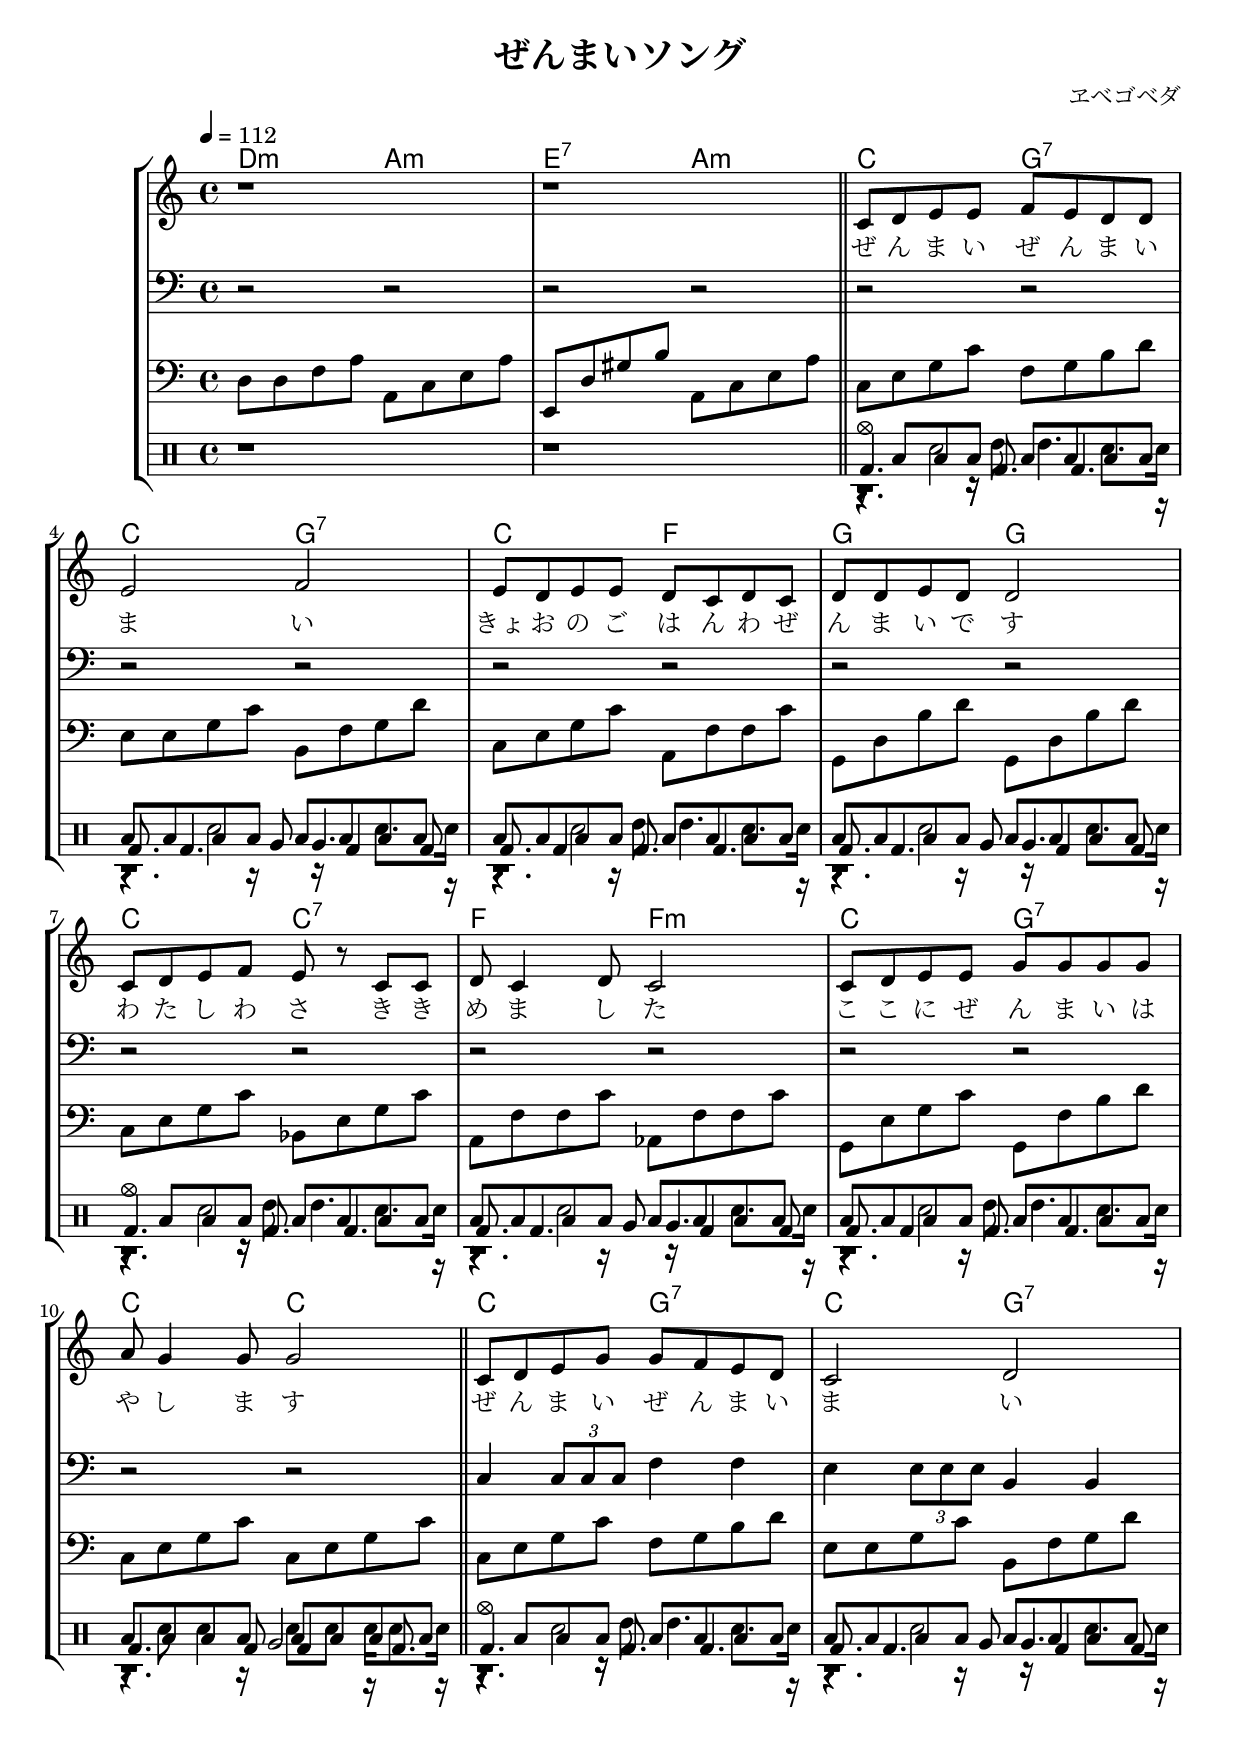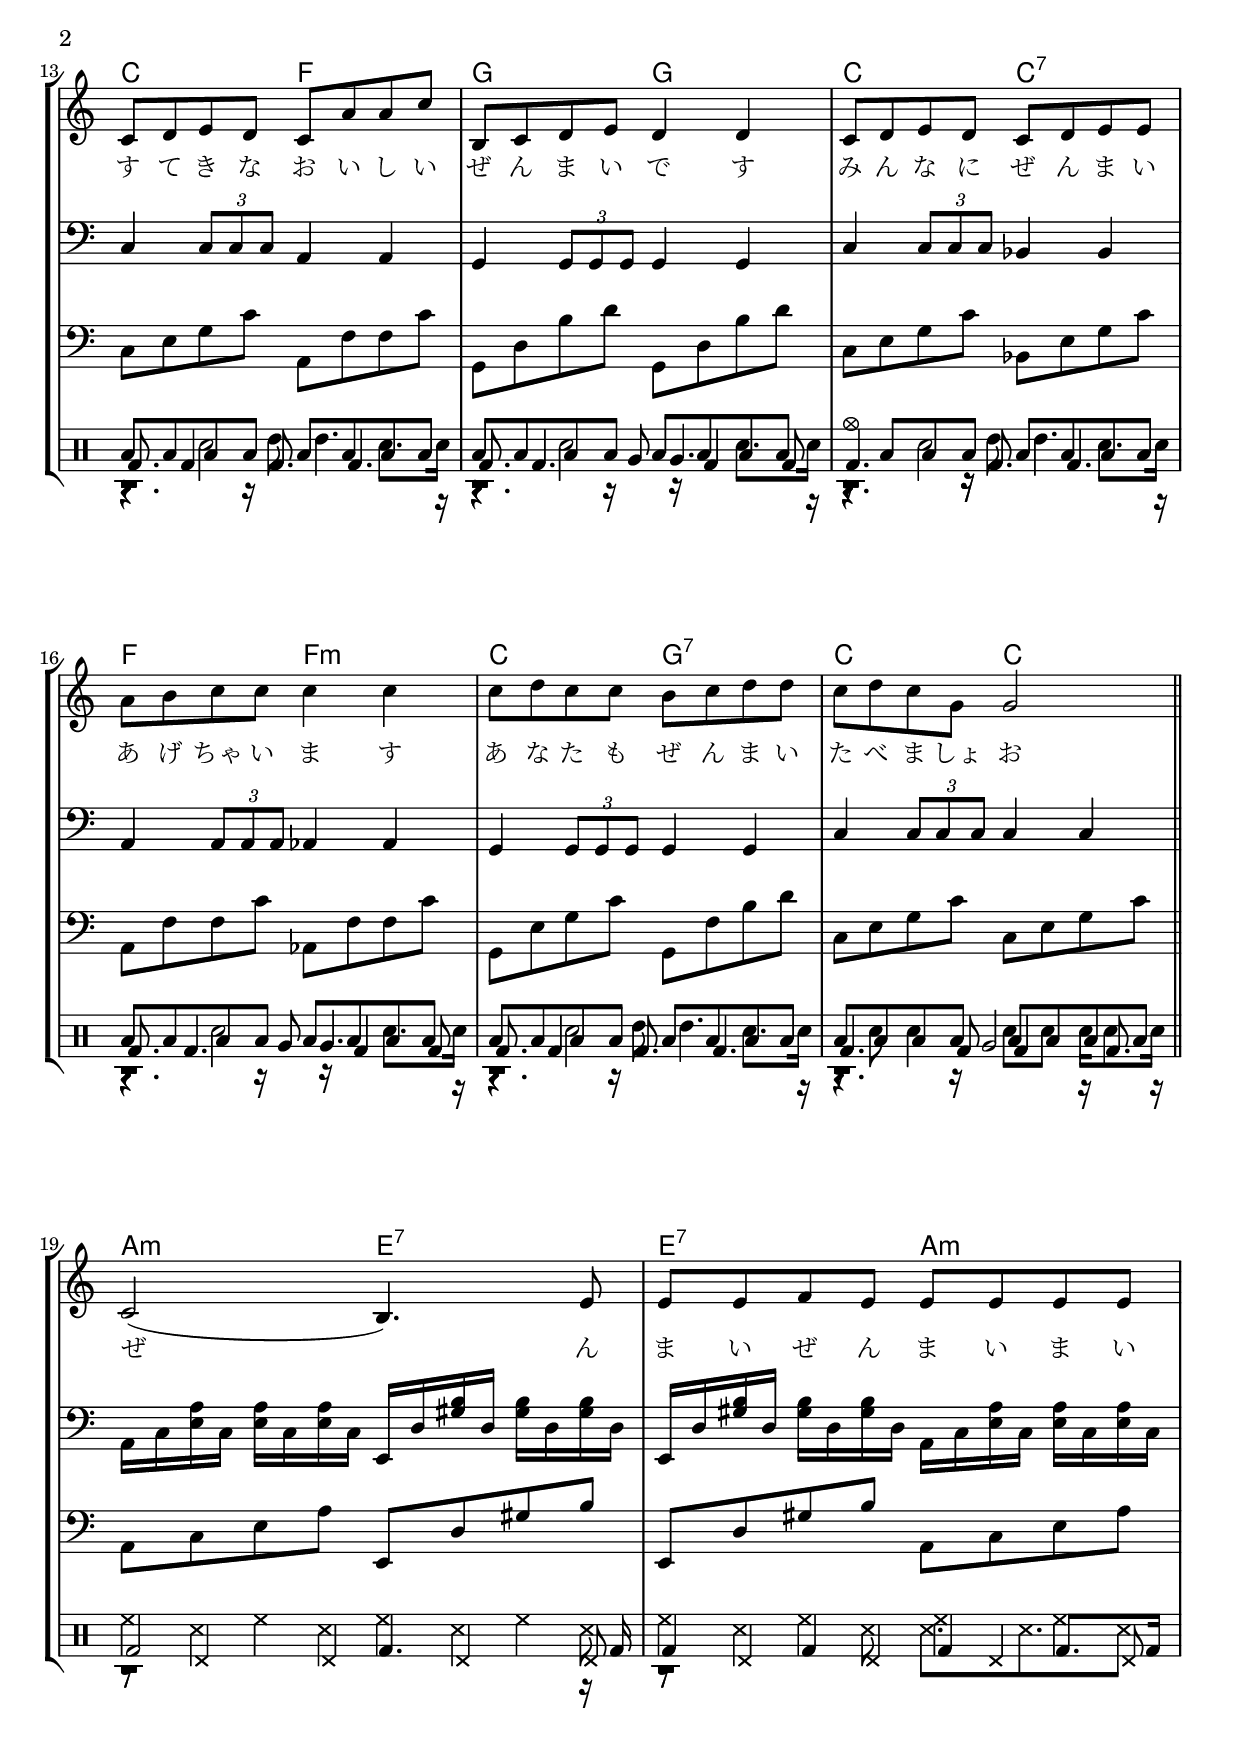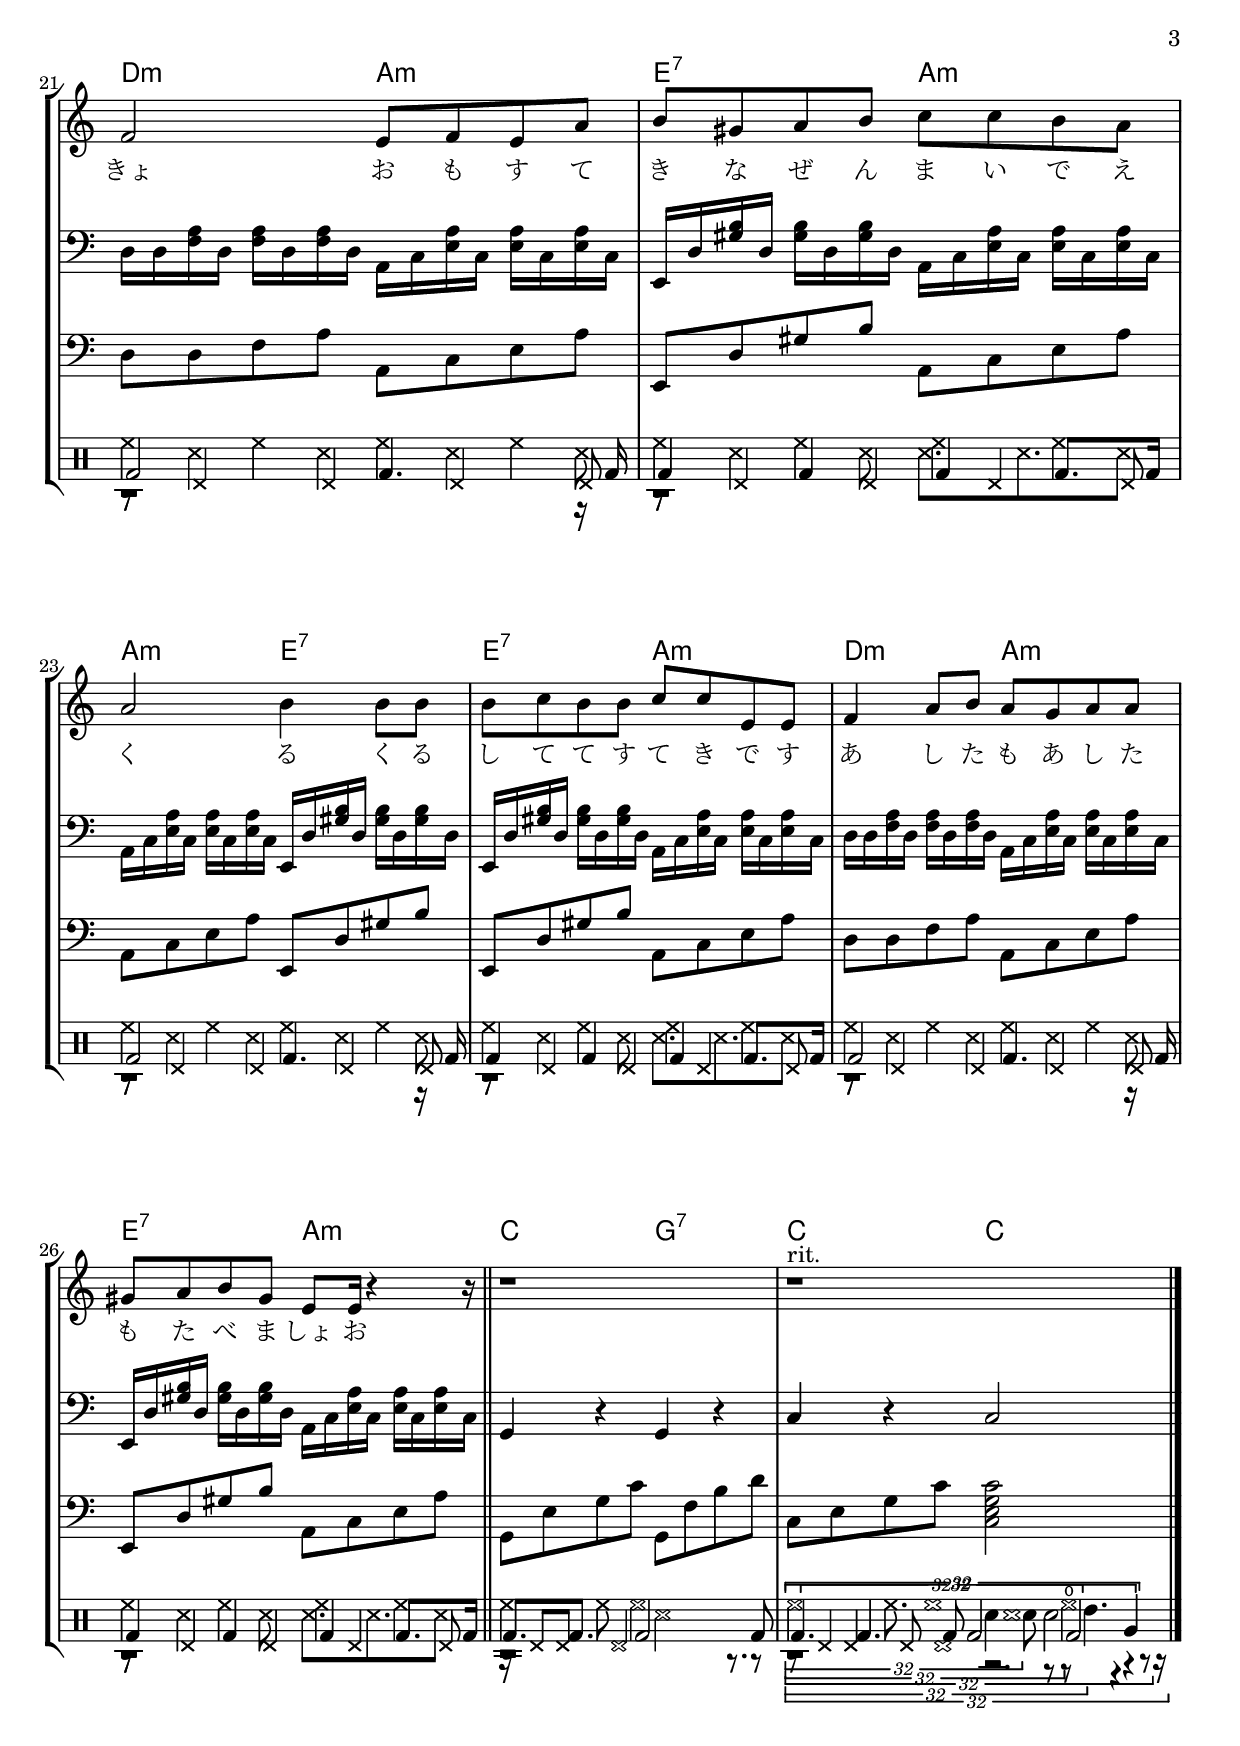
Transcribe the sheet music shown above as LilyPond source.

\version "2.12.1"

\header {
	title = \markup {ぜんまいソング}
	composer = \markup \center-column {ヱベゴベダ}
}

harmony = \chordmode {
	d2:m a:m e:7 a:m 

	c g:7 c g:7 c f g g c c:7 f f:m c g:7 c c 

	c g:7 c g:7 c f g g c c:7 f f:m c g:7 c c 

	a:m e:7 e:7 a:m d:m a:m e:7 a:m a:m e:7 e:7 a:m d:m a:m e:7 a:m 

	c g:7 c c 
}

melody = {
	\key c \major
	\tempo 4 = 112
	r1 | r1   
	\set Staff.midiInstrument = #"fss0.23"
	 c'8  d'8  e'8  e'8  f'8  e'8  d'8  d'8 
	e'2  f'2 
	e'8  d'8  e'8  e'8  d'8  c'8  d'8  c'8 
	d'8  d'8  e'8  d'8  d'2 
	c'8  d'8  e'8  f'8  e'8  r8  c'8  c'8 
	d'8  c'4  d'8  c'2 
	c'8  d'8  e'8  e'8  g'8  g'8  g'8  g'8 
	a'8  g'4  g'8  g'2
	\set Staff.midiInstrument = #"fss0.23"
	 c'8  d'8  e'8  g'8  g'8  f'8  e'8  d'8 
	c'2  d'2 
	c'8  d'8  e'8  d'8  c'8  a'8  a'8  c''8 
	b8  c'8  d'8  e'8  d'4  d'4 
	c'8  d'8  e'8  d'8  c'8  d'8  e'8  e'8 
	a'8  b'8  c''8  c''8  c''4  c''4 
	c''8  d''8  c''8  c''8  b'8  c''8  d''8  d''8 
	c''8  d''8  c''8  g'8  g'2
	\set Staff.midiInstrument = #"fss0.23"
	 c'2  (b4.)  e'8 
	e'8  e'8  f'8  e'8  e'8  e'8  e'8  e'8 
	f'2  e'8  f'8  e'8  a'8 
	b'8  gis'8  a'8  b'8  c''8  c''8  b'8  a'8 
	a'2  b'4  b'8  b'8 
	b'8  c''8  b'8  b'8  c''8  c''8  e'8  e'8 
	f'4  a'8  b'8  a'8  g'8  a'8  a'8 
	gis'8  a'8  b'8  gis'8  e'8  e'16  	r4~r16 	r1 | r1^"rit." \bar "|."
}

words = \lyricmode {
	
	ぜ  ん  ま  い  ぜ  ん  ま  い  ま  い  きょ  お  の  ご  は  ん  わ  ぜ  ん  ま  い  で  す  わ  た  し  わ  さ  き  き  め  ま  し  た  こ  こ  に  ぜ  ん  ま  い  は  や  し  ま  す  
	ぜ  ん  ま  い  ぜ  ん  ま  い  ま  い  す  て  き  な  お  い  し  い  ぜ  ん  ま  い  で  す  み  ん  な  に  ぜ  ん  ま  い  あ  げ  ちゃ  い  ま  す  あ  な  た  も  ぜ  ん  ま  い  た  べ  ま  しょ  お  
	ぜ  ん  ま  い  ぜ  ん  ま  い  ま  い  きょ  お  も  す  て  き  な  ぜ  ん  ま  い  で  え  く  る  く  る  し  て  て  す  て  き  で  す  あ  し  た  も  あ  し  た  も  た  べ  ま  しょ  お  
	
}

tempochange = {
	\tempo 4 = 112
	r1 | r1 \bar "||"
	\tempo 4 = 112
	r1 | r1 | r1 | r1 | r1 | r1 | r1 | r1 \bar "||"
	\tempo 4 = 112
	r1 | r1 | r1 | r1 | r1 | r1 | r1 | r1 \bar "||"
	\tempo 4 = 112
	r1 | r1 | r1 | r1 | r1 | r1 | r1 | r1 \bar "||"
	\tempo 4 = 112
	r1 | \tempo 4 = 84 r2 \tempo 4 = 74 r2 \bar "|."
}

mainacc = {
	\clef bass
	\set Staff.midiInstrument = #"Steel Drums"
	\key c \major
	\tempo 4 = 112
	r2
	r2
	r2
	r2
	\bar "||"

	\set Staff.midiInstrument = #"Steel Drums"
	r2
	r2
	r2
	r2
	r2
	r2
	r2
	r2
	r2
	r2
	r2
	r2
	r2
	r2
	r2
	r2
	\bar "||"

	\set Staff.midiInstrument = #"Steel Drums"
	c4 \tuplet 3/2 { c8 c8 c8 }
	f4 f4
	e4 \tuplet 3/2 { e8 e8 e8 }
	b,4 b,4
	c4 \tuplet 3/2 { c8 c8 c8 }
	a,4 a,4
	g,4 \tuplet 3/2 { g,8 g,8 g,8 }
	g,4 g,4
	c4 \tuplet 3/2 { c8 c8 c8 }
	bes,4 bes,4
	a,4 \tuplet 3/2 { a,8 a,8 a,8 }
	as,4 as,4
	g,4 \tuplet 3/2 { g,8 g,8 g,8 }
	g,4 g,4
	c4 \tuplet 3/2 { c8 c8 c8 }
	c4 c4
	\bar "||"

	\set Staff.midiInstrument = #"Steel Drums"
	a,16 c <e a> c <e a> c <e a> c
	e,16 d <gis b> d <gis b> d <gis b> d
	e,16 d <gis b> d <gis b> d <gis b> d
	a,16 c <e a> c <e a> c <e a> c
	d16 d <f a> d <f a> d <f a> d
	a,16 c <e a> c <e a> c <e a> c
	e,16 d <gis b> d <gis b> d <gis b> d
	a,16 c <e a> c <e a> c <e a> c
	a,16 c <e a> c <e a> c <e a> c
	e,16 d <gis b> d <gis b> d <gis b> d
	e,16 d <gis b> d <gis b> d <gis b> d
	a,16 c <e a> c <e a> c <e a> c
	d16 d <f a> d <f a> d <f a> d
	a,16 c <e a> c <e a> c <e a> c
	e,16 d <gis b> d <gis b> d <gis b> d
	a,16 c <e a> c <e a> c <e a> c
	\bar "||"

	\set Staff.midiInstrument = #"Banjo"
	g,4 r4
	g,4 r4
	c4 r4
	c2
	\bar "|."
}

subacc = {
	\clef bass
	\set Staff.midiInstrument = #"Piccolo"
	\key c \major
	\tempo 4 = 112
	d8 d8 f8 a8
	a,8 c8 e8 a8
	e,8 d8 gis8 b8
	a,8 c8 e8 a8
	\bar "||"

	\set Staff.midiInstrument = #"Piccolo"
	c8 e8 g8 c'8
	f8 g8 b8 d'8
	e8 e8 g8 c'8
	b,8 f8 g8 d'8
	c8 e8 g8 c'8
	a,8 f8 f8 c'8
	g,8 d8 b8 d'8
	g,8 d8 b8 d'8
	c8 e8 g8 c'8
	bes,8 e8 g8 c'8
	a,8 f8 f8 c'8
	as,8 f8 f8 c'8
	g,8 e8 g8 c'8
	g,8 f8 b8 d'8
	c8 e8 g8 c'8
	c8 e8 g8 c'8
	\bar "||"

	\set Staff.midiInstrument = #"Piccolo"
	c8 e8 g8 c'8
	f8 g8 b8 d'8
	e8 e8 g8 c'8
	b,8 f8 g8 d'8
	c8 e8 g8 c'8
	a,8 f8 f8 c'8
	g,8 d8 b8 d'8
	g,8 d8 b8 d'8
	c8 e8 g8 c'8
	bes,8 e8 g8 c'8
	a,8 f8 f8 c'8
	as,8 f8 f8 c'8
	g,8 e8 g8 c'8
	g,8 f8 b8 d'8
	c8 e8 g8 c'8
	c8 e8 g8 c'8
	\bar "||"

	\set Staff.midiInstrument = #"Piccolo"
	a,8 c8 e8 a8
	e,8 d8 gis8 b8
	e,8 d8 gis8 b8
	a,8 c8 e8 a8
	d8 d8 f8 a8
	a,8 c8 e8 a8
	e,8 d8 gis8 b8
	a,8 c8 e8 a8
	a,8 c8 e8 a8
	e,8 d8 gis8 b8
	e,8 d8 gis8 b8
	a,8 c8 e8 a8
	d8 d8 f8 a8
	a,8 c8 e8 a8
	e,8 d8 gis8 b8
	a,8 c8 e8 a8
	\bar "||"

	\set Staff.midiInstrument = #"Piccolo"
	g,8 e8 g8 c'8
	g,8 f8 b8 d'8
	c8 e8 g8 c'8
	<c e g c'>2
	\bar "|."
}

percA = {
	\drummode {
	r1 |r1 \bar "||"
	r4 sn2 sn8. sn16  |r4 sn2 sn8. sn16  |r4 sn2 sn8. sn16  |r4 sn2 sn8. sn16  |r4 sn2 sn8. sn16  |r4 sn2 sn8. sn16  |r4 sn2 sn8. sn16  |r8 sn8 sn4 sn8 sn8 sn16 sn8 sn16  \bar "||"
	r4 sn2 sn8. sn16  |r4 sn2 sn8. sn16  |r4 sn2 sn8. sn16  |r4 sn2 sn8. sn16  |r4 sn2 sn8. sn16  |r4 sn2 sn8. sn16  |r4 sn2 sn8. sn16  |r8 sn8 sn4 sn8 sn8 sn16 sn8 sn16  \bar "||"
	hh4 hh4 hh4 hh4  |hh4 hh4 hh4 hh4  |hh4 hh4 hh4 hh4  |hh4 hh4 hh4 hh4  |hh4 hh4 hh4 hh4  |hh4 hh4 hh4 hh4  |hh4 hh4 hh4 hh4  |hh4 hh4 hh4 hh4  \bar "||"
	hh4 hh8 hh2 r8  |\times 16/32{ hh2 hh8. hh1 r4 r16 } \bar "|."
	}
}

percB = {
	\drummode {
	r1 |r1 \bar "||"
	r4. r16 tommh8 tommh4. r16  |r1  |r4. r16 tommh8 tommh4. r16  |r1  |r4. r16 tommh8 tommh4. r16  |r1  |r4. r16 tommh8 tommh4. r16  |r1  \bar "||"
	r4. r16 tommh8 tommh4. r16  |r1  |r4. r16 tommh8 tommh4. r16  |r1  |r4. r16 tommh8 tommh4. r16  |r1  |r4. r16 tommh8 tommh4. r16  |r1  \bar "||"
	r8 ss4 ss4 ss4 ss8  |r8 ss4 ss8 ss8. ss8. ss8  |r8 ss4 ss4 ss4 ss8  |r8 ss4 ss8 ss8. ss8. ss8  |r8 ss4 ss4 ss4 ss8  |r8 ss4 ss8 ss8. ss8. ss8  |r8 ss4 ss4 ss4 ss8  |r8 ss4 ss8 ss8. ss8. ss8  \bar "||"
	r16 hhp8 hhp8 hhp2 r8.  |\times 16/32{ r8 hhp4 hhp4 hhp8 hhp1 r4 } \bar "|."
	}
}

percC = {
	\drummode {
	r1 |r1 \bar "||"
	r8 toml8 toml8 toml8 toml8 toml8 toml8 toml8  |toml8 toml8 toml8 toml8 toml8 toml8 toml8 toml8  |toml8 toml8 toml8 toml8 toml8 toml8 toml8 toml8  |toml8 toml8 toml8 toml8 toml8 toml8 toml8 toml8  |r8 toml8 toml8 toml8 toml8 toml8 toml8 toml8  |toml8 toml8 toml8 toml8 toml8 toml8 toml8 toml8  |toml8 toml8 toml8 toml8 toml8 toml8 toml8 toml8  |toml8 toml8 toml8 toml8 toml8 toml8 toml8 toml8  \bar "||"
	r8 toml8 toml8 toml8 toml8 toml8 toml8 toml8  |toml8 toml8 toml8 toml8 toml8 toml8 toml8 toml8  |toml8 toml8 toml8 toml8 toml8 toml8 toml8 toml8  |toml8 toml8 toml8 toml8 toml8 toml8 toml8 toml8  |r8 toml8 toml8 toml8 toml8 toml8 toml8 toml8  |toml8 toml8 toml8 toml8 toml8 toml8 toml8 toml8  |toml8 toml8 toml8 toml8 toml8 toml8 toml8 toml8  |toml8 toml8 toml8 toml8 toml8 toml8 toml8 toml8  \bar "||"
	r8 hhp4 hhp4 hhp4 hhp8  |r8 hhp4 hhp4 hhp4 hhp8  |r8 hhp4 hhp4 hhp4 hhp8  |r8 hhp4 hhp4 hhp4 hhp8  |r8 hhp4 hhp4 hhp4 hhp8  |r8 hhp4 hhp4 hhp4 hhp8  |r8 hhp4 hhp4 hhp4 hhp8  |r8 hhp4 hhp4 hhp4 hhp8  \bar "||"
	r1  |\times 16/32{ r1 r2 hho2 } \bar "|."
	}
}

percD = {
	\drummode {
	r1 |r1 \bar "||"
	r1  |r4. r16 tomfh8 tomfh4. r16  |r1  |r4. r16 tomfh8 tomfh4. r16  |r1  |r4. r16 tomfh8 tomfh4. r16  |r1  |r4. r16 tomfh2 r16  \bar "||"
	r1  |r4. r16 tomfh8 tomfh4. r16  |r1  |r4. r16 tomfh8 tomfh4. r16  |r1  |r4. r16 tomfh8 tomfh4. r16  |r1  |r4. r16 tomfh2 r16  \bar "||"
	bd2 bd4. r16 bd16  |bd4 bd4 bd4 bd8. bd16  |bd2 bd4. r16 bd16  |bd4 bd4 bd4 bd8. bd16  |bd2 bd4. r16 bd16  |bd4 bd4 bd4 bd8. bd16  |bd2 bd4. r16 bd16  |bd4 bd4 bd4 bd8. bd16  \bar "||"
	bd8. bd8. bd2 bd8  |\times 16/32{ bd4. bd4. bd8 bd2 r8 bd2 } \bar "|."
	}
}

percE = {
	\drummode {
	r1 |r1 \bar "||"
	bd4. r16 bd8. bd4.  |bd8. bd4. r16 bd4 bd8  |bd8. bd4 bd8. bd4.  |bd8. bd4. r16 bd4 bd8  |bd4. r16 bd8. bd4.  |bd8. bd4. r16 bd4 bd8  |bd8. bd4 bd8. bd4.  |bd4. bd8 bd4 r16 bd8.  \bar "||"
	bd4. r16 bd8. bd4.  |bd8. bd4. r16 bd4 bd8  |bd8. bd4 bd8. bd4.  |bd8. bd4. r16 bd4 bd8  |bd4. r16 bd8. bd4.  |bd8. bd4. r16 bd4 bd8  |bd8. bd4 bd8. bd4.  |bd4. bd8 bd4 r16 bd8.  \bar "||"
	r1 | r1 | r1 | r1 | r1 | r1 | r1 | r1 \bar "||"
	r2 ss2  |\times 16/32{ r1 ss1 } \bar "|."
	}
}

percF = {
	\drummode {
	r1 | r1 \bar "||"
	cymc1  |r1 |r1 |r1 |cymc1  |r1 |r1 |r1 \bar "||"
	cymc1  |r1 |r1 |r1 |cymc1  |r1 |r1 |r1 \bar "||"
	r1 | r1 | r1 | r1 | r1 | r1 | r1 | r1 \bar "||"
	r1 |\times 16/32{ r1 sn4 sn8 sn2 r8 } \bar "|."
	}
}

percG = {
	\drummode {
	r1 | r1 \bar "||"
	r1 | r1 | r1 | r1 | r1 | r1 | r1 | r1 \bar "||"
	r1 | r1 | r1 | r1 | r1 | r1 | r1 | r1 \bar "||"
	r1 | r1 | r1 | r1 | r1 | r1 | r1 | r1 \bar "||"
	r1 |r1 \bar "|."
	}
}

percH = {
	\drummode {
	r1 | r1 \bar "||"
	r1 | r1 | r1 | r1 | r1 | r1 | r1 | r1 \bar "||"
	r1 | r1 | r1 | r1 | r1 | r1 | r1 | r1 \bar "||"
	r1 | r1 | r1 | r1 | r1 | r1 | r1 | r1 \bar "||"
	r1 |\times 16/32{ r1 r2 r8 tommh4. } \bar "|."
	}
}

percI = {
	\drummode {
	r1 | r1 \bar "||"
	r1 | r1 | r1 | r1 | r1 | r1 | r1 | r1 \bar "||"
	r1 | r1 | r1 | r1 | r1 | r1 | r1 | r1 \bar "||"
	r1 | r1 | r1 | r1 | r1 | r1 | r1 | r1 \bar "||"
	r1 |\times 16/32{ r1 r2. tomfh4 } \bar "|."
	}
}

\score {
	<<
		\new StaffGroup <<
			\new ChordNames {\harmony}
			\new Voice = "melody" {\melody}
			\new Lyrics \lyricsto "melody" \words
			\new Staff = "mainacc" {\mainacc}
			\new Staff = "subacc" {\subacc}
			\new DrumStaff <<
				\new DrumVoice {\percA}
				\new DrumVoice {\percB}
				\new DrumVoice {\percC}
				\new DrumVoice {\percD}
				\new DrumVoice {\percE}
				\new DrumVoice {\percF}
				\new DrumVoice {\percG}
				\new DrumVoice {\percH}
				\new DrumVoice {\percI}
			>>
		>>
	>>
	\layout { }
}
